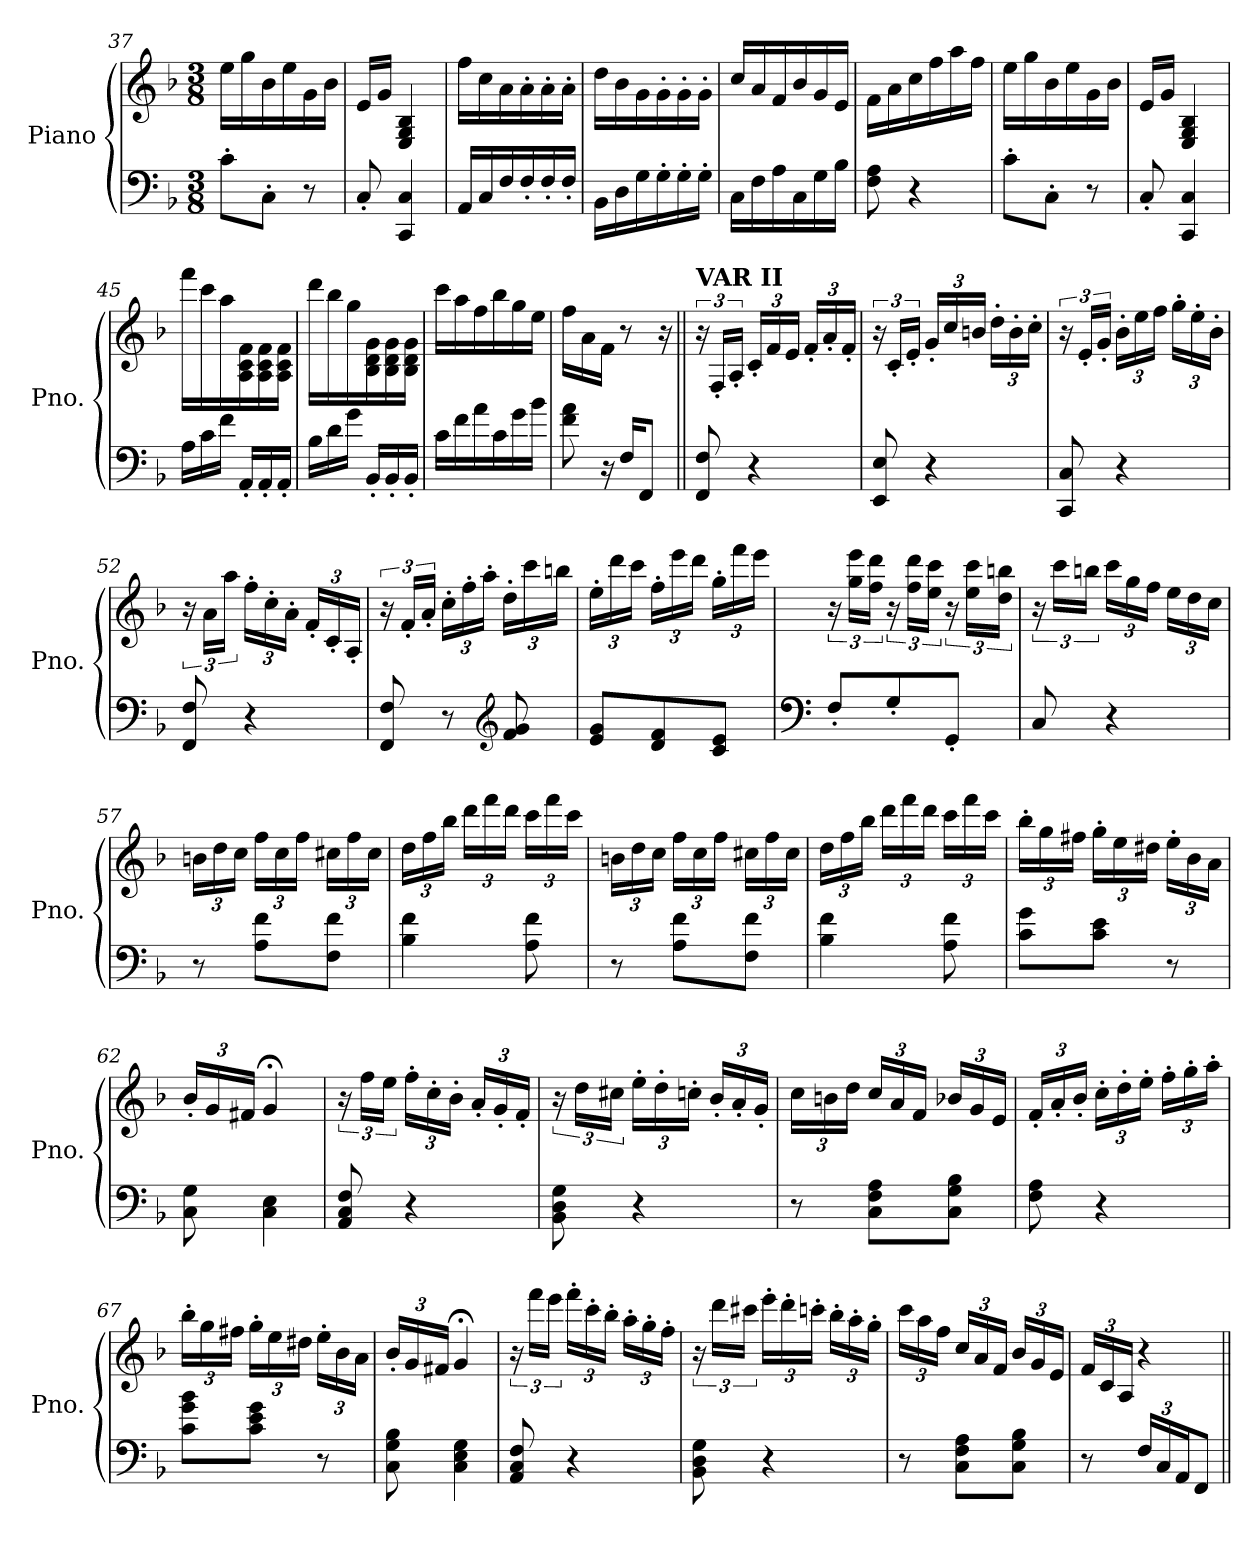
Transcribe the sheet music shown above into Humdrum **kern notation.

**kern	**kern
*part1	*part1
*staff2	*staff1
*I"Piano	*
*I'Pno.	*
*clefF4	*clefG2
*k[b-]	*k[b-]
*M3/8	*M3/8
=37	=37
8c'\L	16ee\LL
.	16gg\
8C'\J	16b-\
.	16ee\
8r	16g\
.	16b-\JJ
=38	=38
8C'/	16e/LL
.	16g/JJ
4CC/ 4C/	4E/ 4G/ 4B-/
=39	=39
16AA/LL	16ff\LL
16C/	16cc\
16F/	16a\
16F'/	16a'\
16F'/	16a'\
16F'/JJ	16a'\JJ
=40	=40
16BB-\LL	16dd\LL
16D\	16b-\
16G\	16g\
16G'\	16g'\
16G'\	16g'\
16G'\JJ	16g'\JJ
=41	=41
16C\LL	16cc/LL
16F\	16a/
16A\	16f/
16C\	16b-/
16G\	16g/
16B-\JJ	16e/JJ
=42	=42
8F\ 8A\	16f\LL
.	16a\
4r	16cc\
.	16ff\
.	16aa\
.	16ff\JJ
=43	=43
8c'\L	16ee\LL
.	16gg\
8C'\J	16b-\
.	16ee\
8r	16g\
.	16b-\JJ
!!LO:PB:g=z
=44	=44
8C'/	16e/LL
.	16g/JJ
4CC/ 4C/	4E/ 4G/ 4B-/
=45	=45
16A\LL	16fff\LL
16c\	16ccc\
16f\JJ	16aa\
16AA'/LL	16A\ 16c\ 16f\
16AA'/	16A\ 16c\ 16f\
16AA'/JJ	16A\ 16c\ 16f\JJ
=46	=46
16B-\LL	16ddd\LL
16d\	16bb-\
16g\JJ	16gg\
16BB-'/LL	16B-\ 16d\ 16g\
16BB-'/	16B-\ 16d\ 16g\
16BB-'/JJ	16B-\ 16d\ 16g\JJ
=47	=47
16c\LL	16ccc\LL
16f\	16aa\
16a\	16ff\
16c\	16bb-\
16g\	16gg\
16b-\JJ	16ee\JJ
=48	=48
8f\ 8a\	16ff\LL
.	16a\
16r	16f\JJ
16F/KL	8r
8FF/J	.
.	16r
=49||	=49||
!	!LO:TX:a:B:t=VAR II
8FF/ 8F/	24r
.	24F'/LL
.	24A'/JJ
*	*Xbrackettup
4r	24c'/LL
.	24f/
.	24e/JJ
.	24f'/LL
.	24a'/
.	24f'/JJ
!!LO:LB:g=z
=50	=50
*	*brackettup
8EE/ 8E/	24r
.	24c'/LL
.	24e'/JJ
*	*Xbrackettup
4r	24g'/LL
.	24cc/
.	24bn/JJ
.	24dd'\LL
.	24b'\
.	24cc'\JJ
=51	=51
*	*brackettup
8CC/ 8C/	24r
.	24e'/LL
.	24g'/JJ
*	*Xbrackettup
4r	24b-'\LL
.	24ee\
.	24ff\JJ
.	24gg'\LL
.	24ee'\
.	24b-'\JJ
=52	=52
*	*brackettup
8FF/ 8F/	24r
.	24a\LL
.	24aa\JJ
*	*Xbrackettup
4r	24ff'\LL
.	24cc'\
.	24a'\JJ
.	24f'/LL
.	24c'/
.	24A'/JJ
=53	=53
*	*brackettup
8FF/ 8F/	24r
.	24f'/LL
.	24a'/JJ
*	*Xbrackettup
8r	24cc'\LL
.	24ff'\
.	24aa'\JJ
*clefG2	*
8f/ 8g/	24dd'\LL
.	24ccc\
.	24bbn\JJ
=54	=54
8e/ 8g/L	24ee'\LL
.	24ddd\
.	24ccc\JJ
8d/ 8f/	24ff'\LL
.	24eee\
.	24ddd\JJ
8c/ 8e/J	24gg'\LL
.	24fff\
.	24eee\JJ
!!LO:LB:g=z
=55	=55
*clefF4	*
*	*brackettup
8F'/L	24r
.	24gg\ 24eee\LL
.	24ff\ 24ddd\JJ
8G'/	24r
.	24ff\ 24ddd\LL
.	24ee\ 24ccc\JJ
8GG'/J	24r
.	24ee\ 24ccc\LL
.	24dd\ 24bbn\JJ
=56	=56
8C/	24r
.	24ccc\LL
.	24bbn\JJ
*	*Xbrackettup
4r	24ccc\LL
.	24gg\
.	24ff\JJ
.	24ee\LL
.	24dd\
.	24cc\JJ
=57	=57
8r	24bn\LL
.	24dd\
.	24cc\JJ
8A\ 8f\L	24ff\LL
.	24cc\
.	24ff\JJ
8F\ 8f\J	24cc#X\LL
.	24ff\
.	24cc#\JJ
=58	=58
4B-\ 4f\	24dd\LL
.	24ff\
.	24bb-\JJ
.	24ddd\LL
.	24fff\
.	24ddd\JJ
8A\ 8f\	24ccc\LL
.	24fff\
.	24ccc\JJ
!!LO:LB:g=z
=59	=59
8r	24bn\LL
.	24dd\
.	24cc\JJ
8A\ 8f\L	24ff\LL
.	24cc\
.	24ff\JJ
8F\ 8f\J	24cc#X\LL
.	24ff\
.	24cc#\JJ
=60	=60
4B-\ 4f\	24dd\LL
.	24ff\
.	24bb-\JJ
.	24ddd\LL
.	24fff\
.	24ddd\JJ
8A\ 8f\	24ccc\LL
.	24fff\
.	24ccc\JJ
=61	=61
8c\ 8g\L	24bb-'\LL
.	24gg\
.	24ff#X\JJ
8c\ 8e\J	24gg'\LL
.	24ee\
.	24dd#X\JJ
8r	24ee'\LL
.	24b-\
.	24a\JJ
=62	=62
8C\ 8G\	24b-'/LL
.	24g/
.	24f#X/JJ
4C\ 4E\	4g;/
=63	=63
*	*brackettup
8AA/ 8C/ 8F/	24r
.	24ff\LL
.	24ee\JJ
*	*Xbrackettup
4r	24ff'\LL
.	24cc'\
.	24b-'\JJ
.	24a'/LL
.	24g'/
.	24f'/JJ
!!LO:LB:g=z
=64	=64
*	*brackettup
8BB-\ 8D\ 8G\	24r
.	24dd\LL
.	24cc#X\JJ
*	*Xbrackettup
4r	24ee'\LL
.	24dd'\
.	24ccn'\JJ
.	24b-'/LL
.	24a'/
.	24g'/JJ
=65	=65
8r	24cc\LL
.	24bn\
.	24dd\JJ
8C\ 8F\ 8A\L	24cc/LL
.	24a/
.	24f/JJ
8C\ 8G\ 8B-\J	24b-X/LL
.	24g/
.	24e/JJ
=66	=66
8F\ 8A\	24f'/LL
.	24a'/
.	24b-'/JJ
4r	24cc'\LL
.	24dd'\
.	24ee'\JJ
.	24ff'\LL
.	24gg'\
.	24aa'\JJ
=67	=67
8c\ 8g\ 8b-\L	24bb-'\LL
.	24gg\
.	24ff#X\JJ
8c\ 8e\ 8g\J	24gg'\LL
.	24ee\
.	24dd#X\JJ
8r	24ee'\LL
.	24b-\
.	24a\JJ
=68	=68
8C\ 8G\ 8B-\	24b-'/LL
.	24g/
.	24f#X/JJ
4C\ 4E\ 4G\	4g;/
!!LO:LB:g=z
=69	=69
*	*brackettup
8AA/ 8C/ 8F/	24r
.	24fff\LL
.	24eee\JJ
*	*Xbrackettup
4r	24fff'\LL
.	24ccc'\
.	24bb-'\JJ
.	24aa'\LL
.	24gg'\
.	24ff'\JJ
=70	=70
*	*brackettup
8BB-\ 8D\ 8G\	24r
.	24ddd\LL
.	24ccc#X\JJ
*	*Xbrackettup
4r	24eee'\LL
.	24ddd'\
.	24cccn'\JJ
.	24bb-'\LL
.	24aa'\
.	24gg'\JJ
=71	=71
8r	24ccc\LL
.	24aa\
.	24ff\JJ
8C\ 8F\ 8A\L	24cc/LL
.	24a/
.	24f/JJ
8C\ 8G\ 8B-\J	24b-/LL
.	24g/
.	24e/JJ
=72	=72
8r	24f/LL
.	24c/
.	24A/JJ
*Xbrackettup	*
24F/LL	4r
24C/	.
24AA/J	.
8FF/J	.
=||	=||
*-	*-
